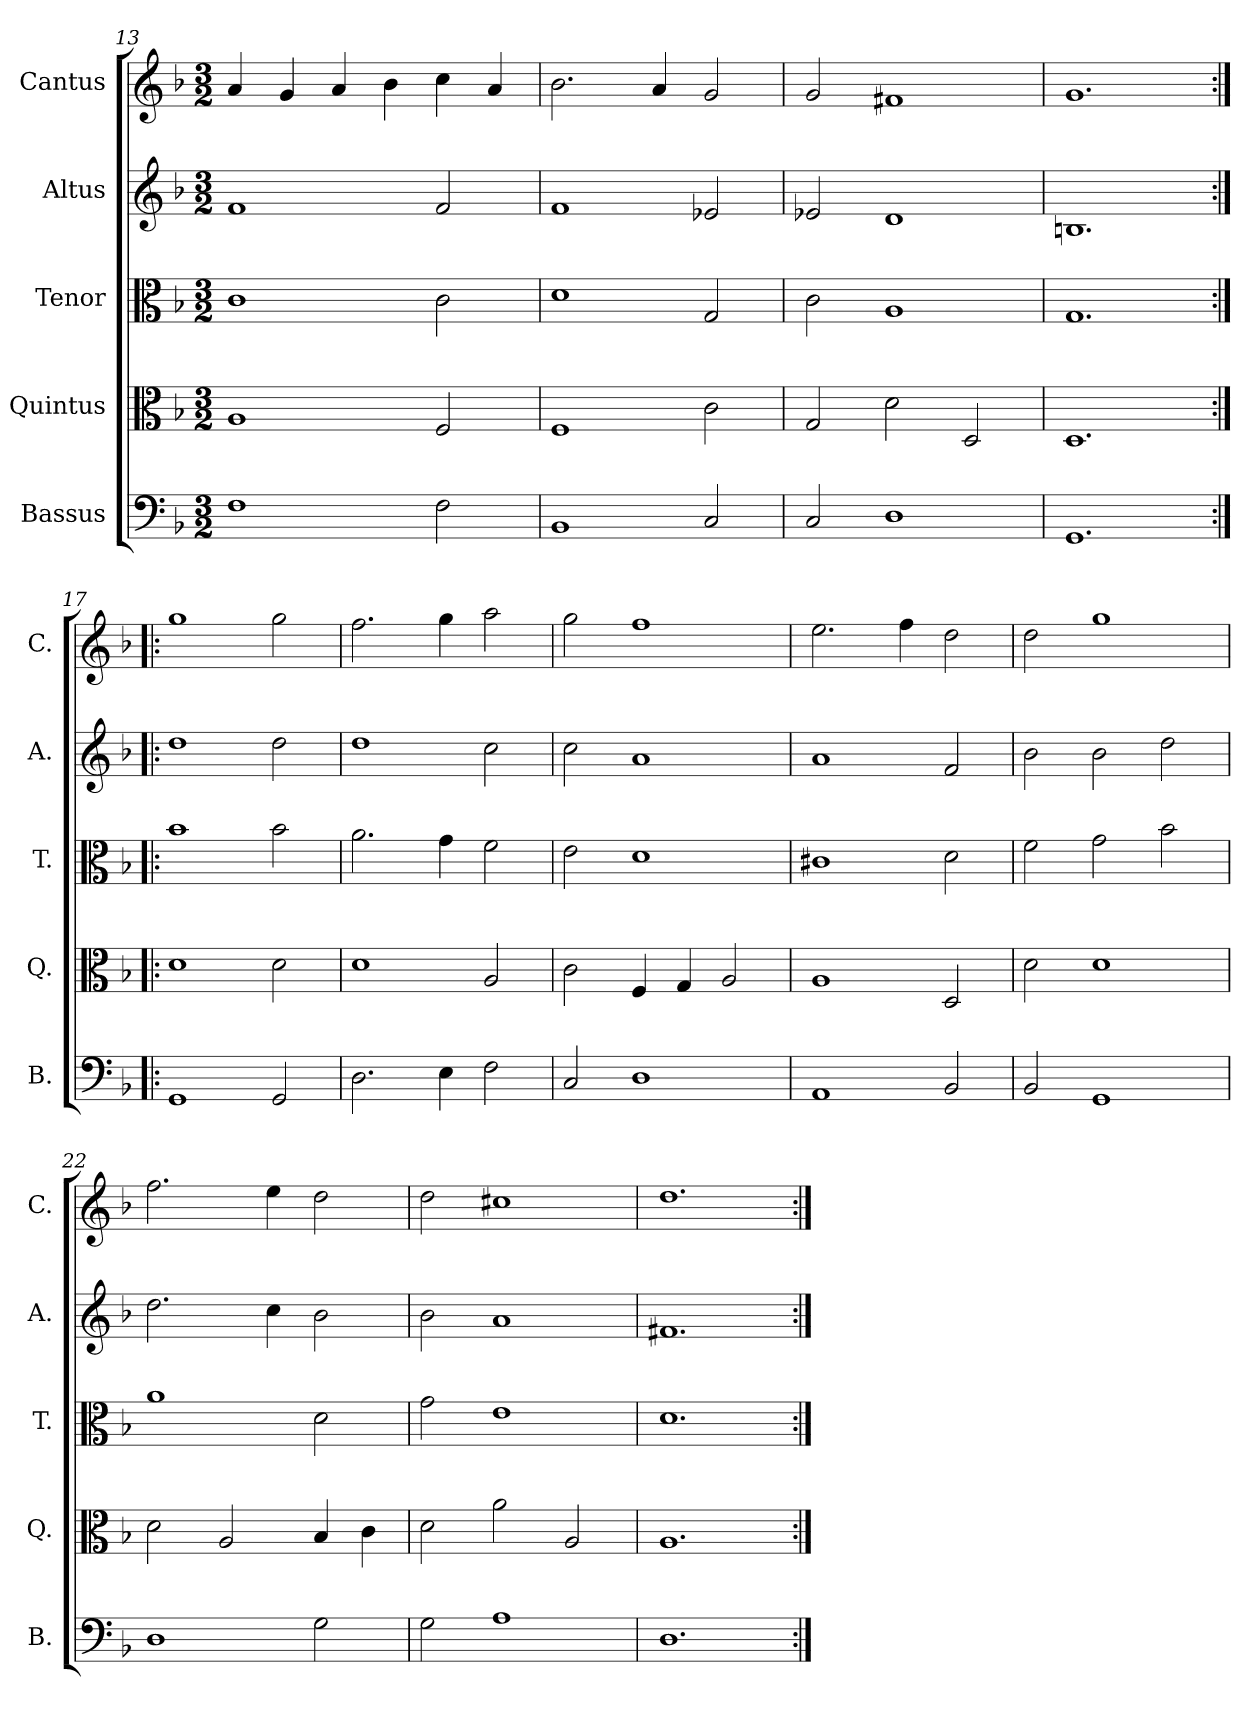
**kern	**kern	**kern	**kern	**kern
*part5	*part4	*part3	*part2	*part1
*staff5	*staff4	*staff3	*staff2	*staff1
*I"Bassus	*I"Quintus	*I"Tenor	*I"Altus	*I"Cantus
*I'B.	*I'Q.	*I'T.	*I'A.	*I'C.
*clefF4	*clefC3	*clefC3	*clefG2	*clefG2
*k[b-]	*k[b-]	*k[b-]	*k[b-]	*k[b-]
*F:	*F:	*F:	*F:	*F:
*M3/2	*M3/2	*M3/2	*M3/2	*M3/2
=13	=13	=13	=13	=13
1F	1A	1c	1f	4a/
.	.	.	.	4g/
.	.	.	.	4a/
.	.	.	.	4b-\
2F\	2F/	2c\	2f/	4cc\
.	.	.	.	4a/
=14	=14	=14	=14	=14
1BB-	1F	1d	1f	2.b-\
.	.	.	.	4a/
2C/	2c\	2G/	2e-X/	2g/
=15	=15	=15	=15	=15
2C/	2G/	2c\	2e-X/	2g/
1D	2d\	1A	1d	1f#X
.	2D/	.	.	.
=16	=16	=16	=16	=16
1.GG	1.D	1.G	1.Bn	1.g
=17:|!|:	=17:|!|:	=17:|!|:	=17:|!|:	=17:|!|:
1GG	1d	1b-	1dd	1gg
2GG/	2d\	2b-\	2dd\	2gg\
=18	=18	=18	=18	=18
2.D\	1d	2.a\	1dd	2.ff\
4E\	.	4g\	.	4gg\
2F\	2A/	2f\	2cc\	2aa\
=19	=19	=19	=19	=19
2C/	2c\	2e\	2cc\	2gg\
1D	4F/	1d	1a	1ff
.	4G/	.	.	.
.	2A/	.	.	.
=20	=20	=20	=20	=20
1AA	1A	1c#X	1a	2.ee\
.	.	.	.	4ff\
2BB-/	2D/	2d\	2f/	2dd\
!!LO:PB:g=z
=21	=21	=21	=21	=21
2BB-/	2d\	2f\	2b-\	2dd\
1GG	1d	2g\	2b-\	1gg
.	.	2b-\	2dd\	.
=22	=22	=22	=22	=22
1D	2d\	1a	2.dd\	2.ff\
.	2A/	.	.	.
.	.	.	4cc\	4ee\
2G\	4B-/	2d\	2b-\	2dd\
.	4c\	.	.	.
=23	=23	=23	=23	=23
2G\	2d\	2g\	2b-\	2dd\
1A	2a\	1e	1a	1cc#X
.	2A/	.	.	.
=24	=24	=24	=24	=24
1.D	1.A	1.d	1.f#X	1.dd
=:|!	=:|!	=:|!	=:|!	=:|!
*-	*-	*-	*-	*-
